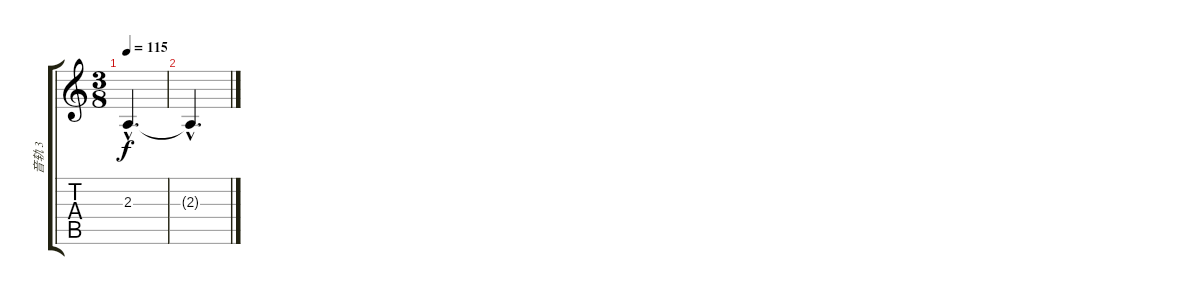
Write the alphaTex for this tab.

\track ("音轨 3" "音轨 3") {instrument honkytonkpiano}
\staff {score tabs}
\tuning (E4 B3 G3 D3 A2 E2) {hide}
\ts (3 8)
\tempo 115
\clef g2
\ks c
2.3{hac}.4{d dy f} |
2.3{hac t}.4{d}
